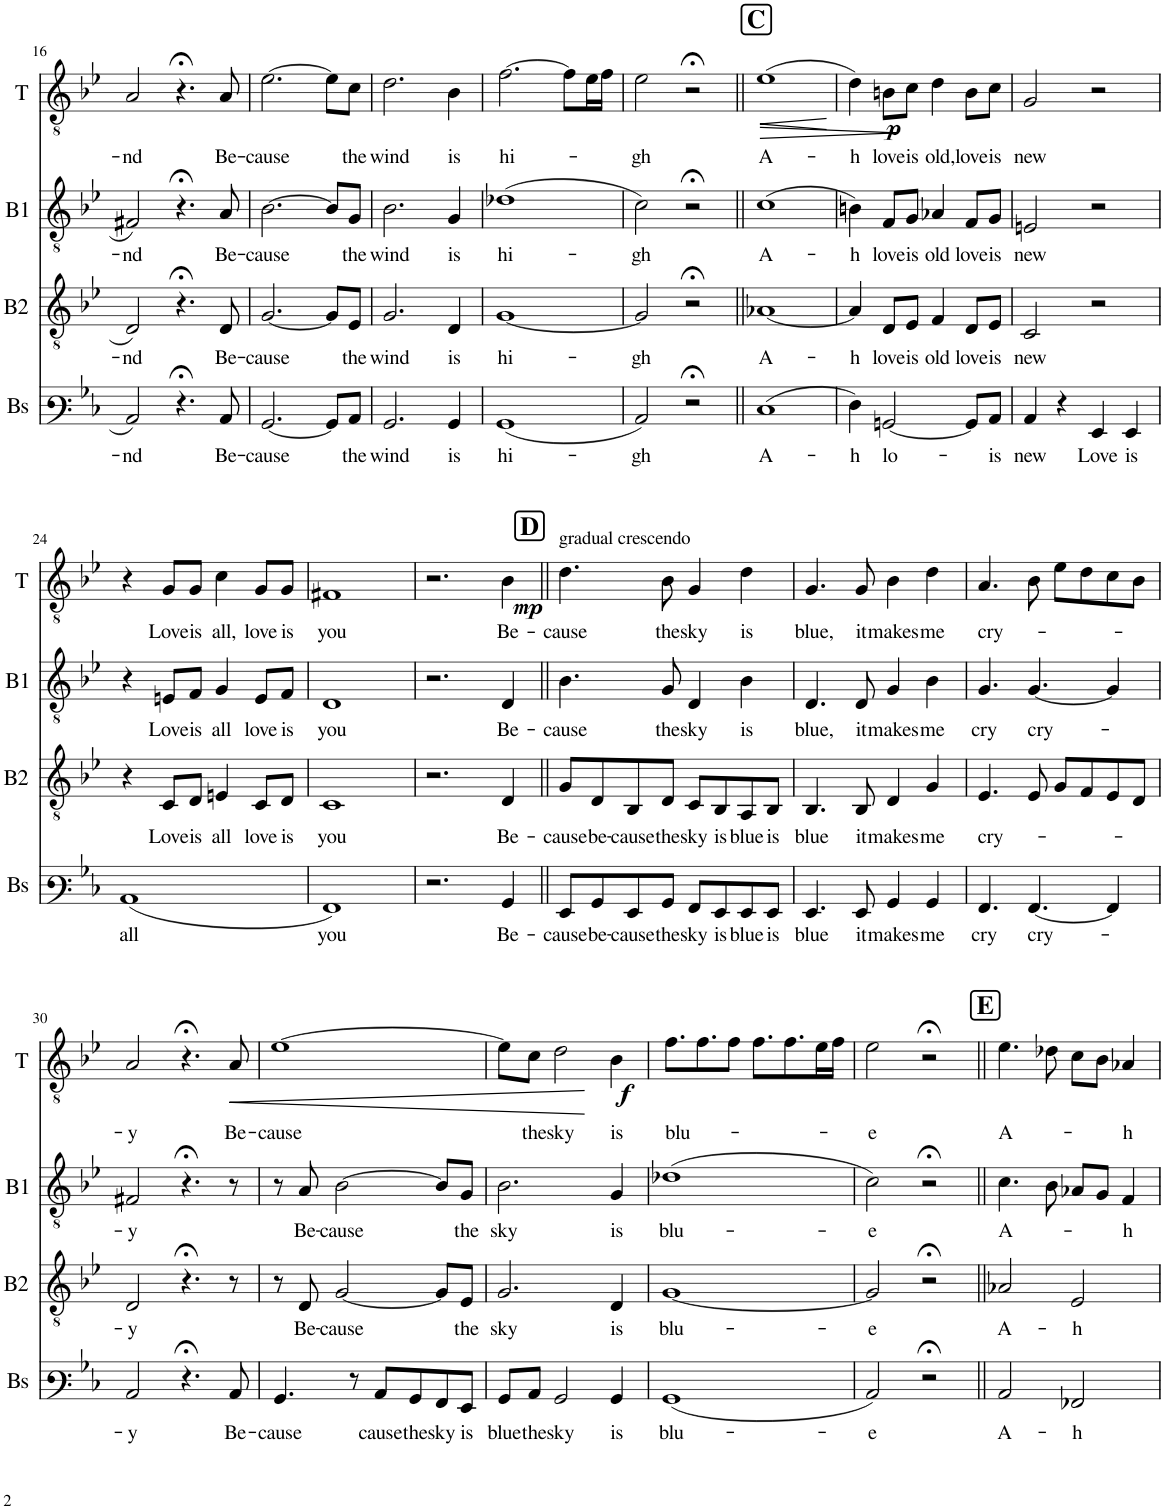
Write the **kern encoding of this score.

**kern	**text	**kern	**text	**kern	**text	**kern	**text	**dynam
*part4	*part4	*part3	*part3	*part2	*part2	*part1	*part1	*part1
*staff4	*staff4	*staff3	*staff3	*staff2	*staff2	*staff1	*staff1	*staff1
*I"Bass	*	*I"Bari 2	*	*I"Bari 1	*	*I"Tenor	*	*
*I'Bs	*	*I'B2	*	*I'B1	*	*I'T	*	*
!!LO:PB:g=z
*clefF3	*	*clefGv2	*	*clefGv2	*	*clefGv2	*	*
*k[b-e-]	*	*k[b-e-]	*	*k[b-e-]	*	*k[b-e-]	*	*
*M4/4	*	*M4/4	*	*M4/4	*	*M4/4	*	*
=16	=16	=16	=16	=16	=16	=16	=16	=16
!	!LO:LY:b	!	!LO:LY:b	!	!LO:LY:b	!	!LO:LY:b	!
2C/	-nd	2D/	-nd	2F#X/	-nd	2A/	-nd	.
4.r;<	.	4.r;<	.	4.r;<	.	4.r;<	.	.
!	!LO:LY:b	!	!LO:LY:b	!	!LO:LY:b	!	!LO:LY:b	!
8C/	Be-	8D/	Be-	8A/	Be-	8A/	Be-	.
=17	=17	=17	=17	=17	=17	=17	=17	=17
!	!LO:LY:b	!	!LO:LY:b	!	!LO:LY:b	!	!LO:LY:b	!
[2.BB-/	-cause	[2.G/	-cause	[2.B-\	-cause	[2.e-\	-cause	.
8BB-/L]	.	8G/L]	.	8B-/L]	.	8e-\L]	.	.
!	!LO:LY:b	!	!LO:LY:b	!	!LO:LY:b	!	!LO:LY:b	!
8C/J	the	8E-/J	the	8G/J	the	8c\J	the	.
=18	=18	=18	=18	=18	=18	=18	=18	=18
!	!LO:LY:b	!	!LO:LY:b	!	!LO:LY:b	!	!LO:LY:b	!
2.BB-/	wind	2.G/	wind	2.B-\	wind	2.d\	wind	.
!	!LO:LY:b	!	!LO:LY:b	!	!LO:LY:b	!	!LO:LY:b	!
4BB-/	is	4D/	is	4G/	is	4B-\	is	.
=19	=19	=19	=19	=19	=19	=19	=19	=19
!	!LO:LY:b	!	!LO:LY:b	!	!LO:LY:b	!	!LO:LY:b	!
(1BB-	hi-	[1G	hi-	(1d-X	hi-	[2.f\	hi-	.
.	.	.	.	.	.	8f\L]	.	.
.	.	.	.	.	.	16e-\L	.	.
.	.	.	.	.	.	16f\JJ	.	.
=20	=20	=20	=20	=20	=20	=20	=20	=20
!	!LO:LY:b	!	!LO:LY:b	!	!LO:LY:b	!	!LO:LY:b	!
2C/)	gh	2G/]	-gh	2c\)	-gh	2e-\	-gh	.
2r;<	.	2r;<	.	2r;<	.	2r;<	.	.
!!LO:REH:place=s1:a:B:cj:fs=14:t=C
=21||	=21||	=21||	=21||	=21||	=21||	=21||	=21||	=21||
!	!LO:LY:b	!	!LO:LY:b	!	!LO:LY:b	!	!LO:LY:b	!LO:HP:b
!	!	!	!	!	!	!	!	!LO:HP:n=1:b
(1E-	A-	[1A-X	A-	(1c	A-	(1e-	A-	> <
.	.	.	.	.	.	.	.	]
=22	=22	=22	=22	=22	=22	=22	=22	=22
!	!LO:LY:b	!	!LO:LY:b	!	!LO:LY:b	!	!LO:LY:b	!
4F\)	-h	4A-/]	-h	4Bn\)	-h	4d\)	-h	.
!	!LO:LY:b	!	!LO:LY:b	!	!LO:LY:b	!	!LO:LY:b	!LO:DY:n=1:b
[2BBn/	lo-	8D/L	love	8F/L	love	8Bn\L	love	[ p
!	!	!	!LO:LY:b	!	!LO:LY:b	!	!LO:LY:b	!
.	.	8E-/J	is	8G/J	is	8c\J	is	.
!	!	!	!LO:LY:b	!	!LO:LY:b	!	!LO:LY:b	!
.	.	4F/	old	4A-X/	old	4d\	old,	.
!	!	!	!LO:LY:b	!	!LO:LY:b	!	!LO:LY:b	!
8BB/L]	.	8D/L	love	8F/L	love	8B\L	love	.
!	!LO:LY:b	!	!LO:LY:b	!	!LO:LY:b	!	!LO:LY:b	!
8C/J	-is	8E-/J	is	8G/J	is	8c\J	is	.
=23	=23	=23	=23	=23	=23	=23	=23	=23
!	!LO:LY:b	!	!LO:LY:b	!	!LO:LY:b	!	!LO:LY:b	!
4C/	new	2C/	new	2En/	new	2G/	new	.
4r	.	.	.	.	.	.	.	.
!	!LO:LY:b	!	!	!	!	!	!	!
4GG/	Love	2r	.	2r	.	2r	.	.
!	!LO:LY:b	!	!	!	!	!	!	!
4GG/	is	.	.	.	.	.	.	.
!!LO:LB:g=z
=24	=24	=24	=24	=24	=24	=24	=24	=24
!	!LO:LY:b	!	!	!	!	!	!	!
(1C	all	4r	.	4r	.	4r	.	.
!	!	!	!LO:LY:b	!	!LO:LY:b	!	!LO:LY:b	!
.	.	8C/L	Love	8En/L	Love	8G/L	Love	.
!	!	!	!LO:LY:b	!	!LO:LY:b	!	!LO:LY:b	!
.	.	8D/J	is	8F/J	is	8G/J	is	.
!	!	!	!LO:LY:b	!	!LO:LY:b	!	!LO:LY:b	!
.	.	4En/	all	4G/	all	4c\	all,	.
!	!	!	!LO:LY:b	!	!LO:LY:b	!	!LO:LY:b	!
.	.	8C/L	love	8E/L	love	8G/L	love	.
!	!	!	!LO:LY:b	!	!LO:LY:b	!	!LO:LY:b	!
.	.	8D/J	is	8F/J	is	8G/J	is	.
=25	=25	=25	=25	=25	=25	=25	=25	=25
!	!LO:LY:b	!	!LO:LY:b	!	!LO:LY:b	!	!LO:LY:b	!
1AA)	you	1C	you	1D	you	1F#X	you	.
=26	=26	=26	=26	=26	=26	=26	=26	=26
2.r	.	2.r	.	2.r	.	2.r	.	.
!	!LO:LY:b	!	!LO:LY:b	!	!LO:LY:b	!	!LO:LY:b	!LO:DY:b
4BB-/	Be-	4D/	Be-	4D/	Be-	4B-\	Be-	mp
!!LO:REH:place=s1:a:B:cj:fs=14:t=D
=27||	=27||	=27||	=27||	=27||	=27||	=27||	=27||	=27||
!	!	!	!	!	!	!LO:TX:a:t=gradual crescendo	!	!
!	!LO:LY:b	!	!LO:LY:b	!	!LO:LY:b	!	!LO:LY:b	!
8GG/L	-cause	8G/L	-cause	4.B-\	-cause	4.d\	-cause	.
!	!LO:LY:b	!	!LO:LY:b	!	!	!	!	!
8BB-/	be-	8D/	be-	.	.	.	.	.
!	!LO:LY:b	!	!LO:LY:b	!	!	!	!	!
8GG/	-cause	8BB-/	-cause	.	.	.	.	.
!	!LO:LY:b	!	!LO:LY:b	!	!LO:LY:b	!	!LO:LY:b	!
8BB-/J	the	8D/J	the	8G/	the	8B-\	the	.
!	!LO:LY:b	!	!LO:LY:b	!	!LO:LY:b	!	!LO:LY:b	!
8AA/L	sky	8C/L	sky	4D/	sky	4G/	sky	.
!	!LO:LY:b	!	!LO:LY:b	!	!	!	!	!
8GG/	is	8BB-/	is	.	.	.	.	.
!	!LO:LY:b	!	!LO:LY:b	!	!LO:LY:b	!	!LO:LY:b	!
8GG/	blue	8AA/	blue	4B-\	is	4d\	is	.
!	!LO:LY:b	!	!LO:LY:b	!	!	!	!	!
8GG/J	is	8BB-/J	is	.	.	.	.	.
=28	=28	=28	=28	=28	=28	=28	=28	=28
!	!LO:LY:b	!	!LO:LY:b	!	!LO:LY:b	!	!LO:LY:b	!
4.GG/	blue	4.BB-/	blue	4.D/	blue,	4.G/	blue,	.
!	!LO:LY:b	!	!LO:LY:b	!	!LO:LY:b	!	!LO:LY:b	!
8GG/	it	8BB-/	it	8D/	it	8G/	it	.
!	!LO:LY:b	!	!LO:LY:b	!	!LO:LY:b	!	!LO:LY:b	!
4BB-/	makes	4D/	makes	4G/	makes	4B-\	makes	.
!	!LO:LY:b	!	!LO:LY:b	!	!LO:LY:b	!	!LO:LY:b	!
4BB-/	me	4G/	me	4B-\	me	4d\	me	.
=29	=29	=29	=29	=29	=29	=29	=29	=29
!	!LO:LY:b	!	!LO:LY:b	!	!LO:LY:b	!	!LO:LY:b	!
4.AA/	cry	4.E-/	cry-	4.G/	cry	4.A/	cry-	.
!	!LO:LY:b	!	!	!	!LO:LY:b	!	!	!
[4.AA/	cry-	8E-/	.	[4.G/	cry-	8B-\	.	.
.	.	8G/L	.	.	.	8e-\L	.	.
.	.	8F/	.	.	.	8d\	.	.
4AA/]	.	8E-/	.	4G/]	.	8c\	.	.
.	.	8D/J	.	.	.	8B-\J	.	.
!!LO:LB:g=z
=30	=30	=30	=30	=30	=30	=30	=30	=30
!	!LO:LY:b	!	!LO:LY:b	!	!LO:LY:b	!	!LO:LY:b	!
2C/	-y	2D/	y	2F#X/	-y	2A/	-y	.
4.r;<	.	4.r;<	.	4.r;<	.	4.r;<	.	.
!	!LO:LY:b	!	!	!	!	!	!LO:LY:b	!LO:HP:b
8C/	Be-	8r	.	8r	.	8A/	Be-	<
.	.	.	.	.	.	.	.	[
=31	=31	=31	=31	=31	=31	=31	=31	=31
!	!LO:LY:b	!	!	!	!	!	!LO:LY:b	!
4.BB-/	-cause	8r	.	8r	.	[1e-	-cause	.
!	!	!	!LO:LY:b	!	!LO:LY:b	!	!	!
.	.	8D/	Be-	8A/	Be-	.	.	.
!	!	!	!LO:LY:b	!	!LO:LY:b	!	!	!
.	.	[2G/	-cause	[2B-\	-cause	.	.	.
8r	.	.	.	.	.	.	.	.
!	!LO:LY:b	!	!	!	!	!	!	!
8C/L	cause	.	.	.	.	.	.	.
!	!LO:LY:b	!	!	!	!	!	!	!
8BB-/	the	.	.	.	.	.	.	.
!	!LO:LY:b	!	!	!	!	!	!	!
8AA/	sky	8G/L]	.	8B-/L]	.	.	.	.
!	!LO:LY:b	!	!LO:LY:b	!	!LO:LY:b	!	!	!
8GG/J	is	8E-/J	the	8G/J	the	.	.	.
=32	=32	=32	=32	=32	=32	=32	=32	=32
!	!LO:LY:b	!	!LO:LY:b	!	!LO:LY:b	!	!	!
8BB-/L	blue	2.G/	sky	2.B-\	sky	8e-\L]	.	.
!	!LO:LY:b	!	!	!	!	!	!LO:LY:b	!
8C/J	the	.	.	.	.	8c\J	the	.
!	!LO:LY:b	!	!	!	!	!	!LO:LY:b	!
2BB-/	sky	.	.	.	.	2d\	sky	.
!	!LO:LY:b	!	!LO:LY:b	!	!LO:LY:b	!	!LO:LY:b	!LO:DY:b
4BB-/	is	4D/	is	4G/	is	4B-\	is	f
=33	=33	=33	=33	=33	=33	=33	=33	=33
!	!LO:LY:b	!	!LO:LY:b	!	!LO:LY:b	!	!LO:LY:b	!
(1BB-	blu-	[1G	blu-	(1d-X	blu-	8.f\L	blu-	.
.	.	.	.	.	.	8.f\	.	.
.	.	.	.	.	.	8f\J	.	.
.	.	.	.	.	.	8.f\L	.	.
.	.	.	.	.	.	8.f\	.	.
.	.	.	.	.	.	16e-\L	.	.
.	.	.	.	.	.	16f\JJ	.	.
=34	=34	=34	=34	=34	=34	=34	=34	=34
!	!LO:LY:b	!	!LO:LY:b	!	!LO:LY:b	!	!LO:LY:b	!
2C/)	-e	2G/]	e	2c\)	-e	2e-\	-e	.
2r;<	.	2r;<	.	2r;<	.	2r;<	.	.
!!LO:REH:place=s1:a:B:cj:fs=14:t=E
=35||	=35||	=35||	=35||	=35||	=35||	=35||	=35||	=35||
!	!LO:LY:b	!	!LO:LY:b	!	!LO:LY:b	!	!LO:LY:b	!
2C/	A-	2A-X/	A-	4.c\	A-	4.e-\	A-	.
.	.	.	.	8B-\	.	8d-X\	.	.
!	!LO:LY:b	!	!LO:LY:b	!	!	!	!	!
2AA-X/	-h	2E-/	-h	8A-X/L	.	8c\L	.	.
.	.	.	.	8G/J	.	8B-\J	.	.
!	!	!	!	!	!LO:LY:b	!	!LO:LY:b	!
.	.	.	.	4F/	-h	4A-X/	h	.
=	=	=	=	=	=	=	=	=
*-	*-	*-	*-	*-	*-	*-	*-	*-
